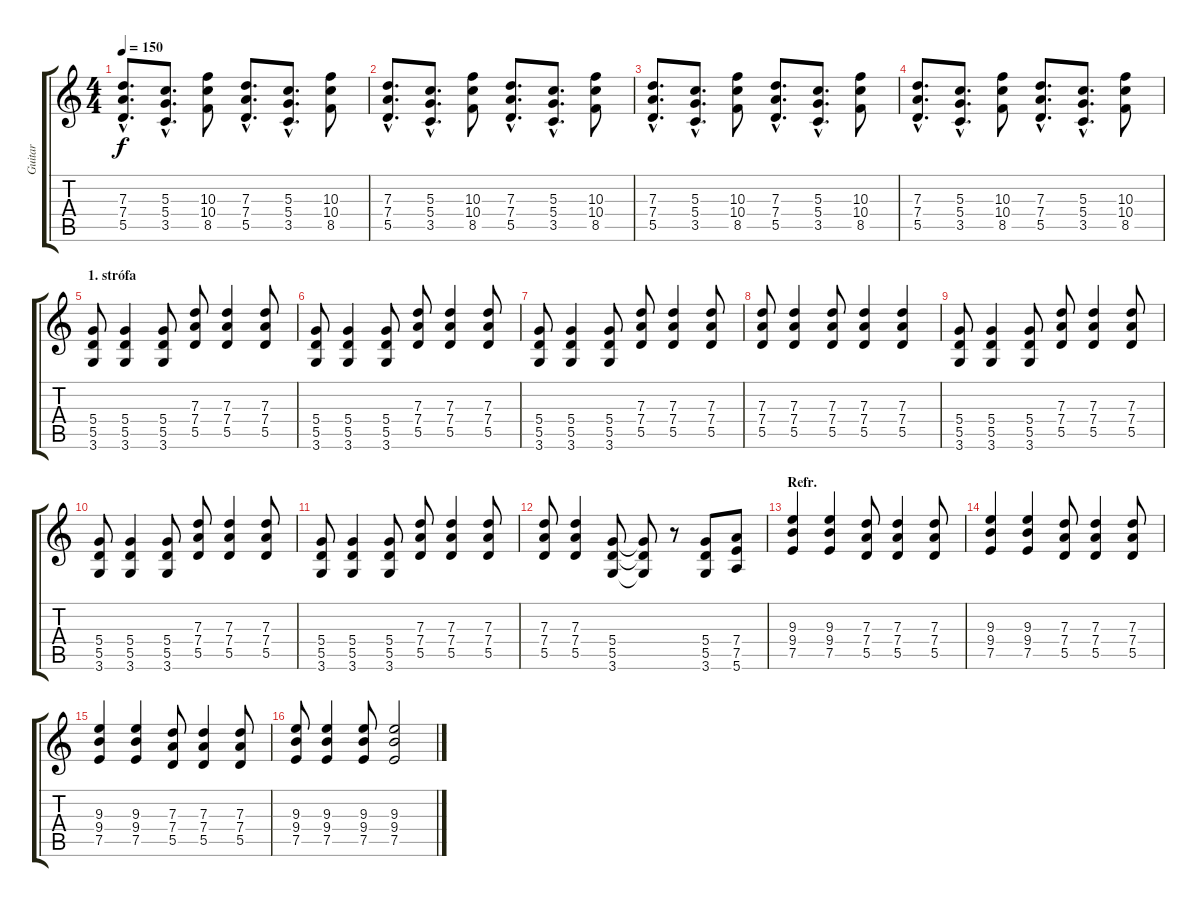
\track ("Guitar" "Guitar") {instrument distortionguitar}
\staff {score tabs}
\tuning (E4 B3 G3 D3 A2 E2) {hide}
\ts (4 4)
\tempo 150
\clef g2
\ks c
(7.3{hac} 7.4{hac} 5.5{hac}).8{d dy f instrument distortionguitar} (5.3{hac} 5.4{hac} 3.5{hac}).8{d} (10.3 10.4 8.5).8 (7.3{hac} 7.4{hac} 5.5{hac}).8{d} (5.3{hac} 5.4{hac} 3.5{hac}).8{d} (10.3 10.4 8.5).8 |
(7.3{hac} 7.4{hac} 5.5{hac}).8{d} (5.3{hac} 5.4{hac} 3.5{hac}).8{d} (10.3 10.4 8.5).8 (7.3{hac} 7.4{hac} 5.5{hac}).8{d} (5.3{hac} 5.4{hac} 3.5{hac}).8{d} (10.3 10.4 8.5).8 |
(7.3{hac} 7.4{hac} 5.5{hac}).8{d} (5.3{hac} 5.4{hac} 3.5{hac}).8{d} (10.3 10.4 8.5).8 (7.3{hac} 7.4{hac} 5.5{hac}).8{d} (5.3{hac} 5.4{hac} 3.5{hac}).8{d} (10.3 10.4 8.5).8 |
(7.3{hac} 7.4{hac} 5.5{hac}).8{d} (5.3{hac} 5.4{hac} 3.5{hac}).8{d} (10.3 10.4 8.5).8 (7.3{hac} 7.4{hac} 5.5{hac}).8{d} (5.3{hac} 5.4{hac} 3.5{hac}).8{d} (10.3 10.4 8.5).8 |
\section ("" "1. strófa")
(5.4 5.5 3.6).8 (5.4 5.5 3.6).4 (5.4 5.5 3.6).8 (7.3 7.4 5.5).8 (7.3 7.4 5.5).4 (7.3 7.4 5.5).8 |
(5.4 5.5 3.6).8 (5.4 5.5 3.6).4 (5.4 5.5 3.6).8 (7.3 7.4 5.5).8 (7.3 7.4 5.5).4 (7.3 7.4 5.5).8 |
(5.4 5.5 3.6).8 (5.4 5.5 3.6).4 (5.4 5.5 3.6).8 (7.3 7.4 5.5).8 (7.3 7.4 5.5).4 (7.3 7.4 5.5).8 |
(7.3 7.4 5.5).8 (7.3 7.4 5.5).4 (7.3 7.4 5.5).8 (7.3 7.4 5.5).4 (7.3 7.4 5.5).4 |
(5.4 5.5 3.6).8 (5.4 5.5 3.6).4 (5.4 5.5 3.6).8 (7.3 7.4 5.5).8 (7.3 7.4 5.5).4 (7.3 7.4 5.5).8 |
(5.4 5.5 3.6).8 (5.4 5.5 3.6).4 (5.4 5.5 3.6).8 (7.3 7.4 5.5).8 (7.3 7.4 5.5).4 (7.3 7.4 5.5).8 |
(5.4 5.5 3.6).8 (5.4 5.5 3.6).4 (5.4 5.5 3.6).8 (7.3 7.4 5.5).8 (7.3 7.4 5.5).4 (7.3 7.4 5.5).8 |
(7.3 7.4 5.5).8 (7.3 7.4 5.5).4 (5.4 5.5 3.6).8 (5.4{t} 5.5{t} 3.6{t}).8 r.8 (5.4 5.5 3.6).8 (7.4 7.5 5.6).8 |
\section ("" "Refr.")
(9.3 9.4 7.5).4 (9.3 9.4 7.5).4 (7.3 7.4 5.5).8 (7.3 7.4 5.5).4 (7.3 7.4 5.5).8 |
(9.3 9.4 7.5).4 (9.3 9.4 7.5).4 (7.3 7.4 5.5).8 (7.3 7.4 5.5).4 (7.3 7.4 5.5).8 |
(9.3 9.4 7.5).4 (9.3 9.4 7.5).4 (7.3 7.4 5.5).8 (7.3 7.4 5.5).4 (7.3 7.4 5.5).8 |
(9.3 9.4 7.5).8 (9.3 9.4 7.5).4 (9.3 9.4 7.5).8 (9.3 9.4 7.5).2
